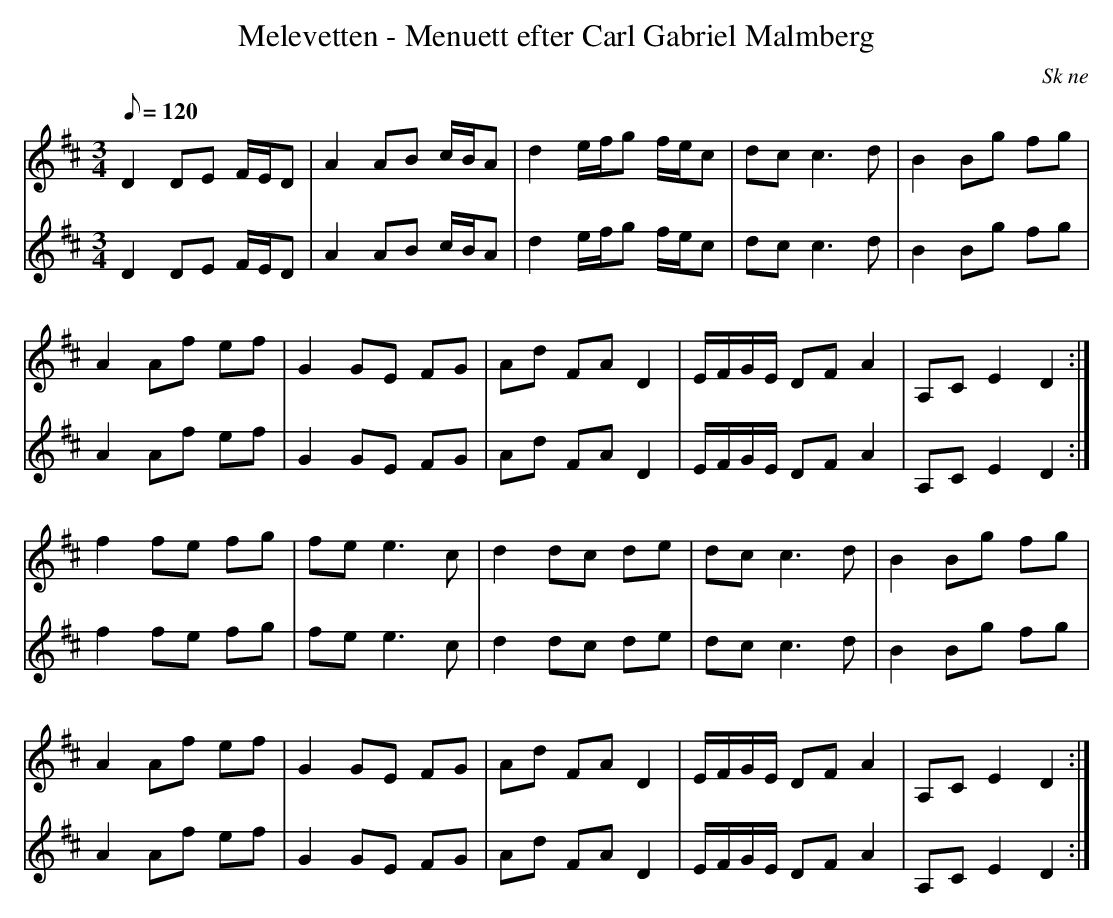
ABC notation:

X:1
T:Melevetten - Menuett efter Carl Gabriel Malmberg
M:3/4
L:1/8
O:Sk ne
Q:120
K:D
V:1
D2 DE F/2E/2D | A2 AB c/2B/2A | d2 e/2f/2g f/2e/2c | dc c3 d | B2 Bg fg |
 A2 Af ef | G2 GE FG | Ad FA D2 | E/2F/2G/2E/2 DF A2 | A,C E2 D2 :|
f2 fe fg | fe e3 c | d2 dc de | dc c3 d | B2 Bg fg |
 A2 Af ef | G2 GE FG | Ad FA D2 | E/2F/2G/2E/2 DF A2 | A,C E2 D2 :|
V:2
D2 DE F/2E/2D | A2 AB c/2B/2A | d2 e/2f/2g f/2e/2c | dc c3 d | B2 Bg fg |
 A2 Af ef | G2 GE FG | Ad FA D2 | E/2F/2G/2E/2 DF A2 | A,C E2 D2 :|
f2 fe fg | fe e3 c | d2 dc de | dc c3 d | B2 Bg fg |
 A2 Af ef | G2 GE FG | Ad FA D2 | E/2F/2G/2E/2 DF A2 | A,C E2 D2 :|
